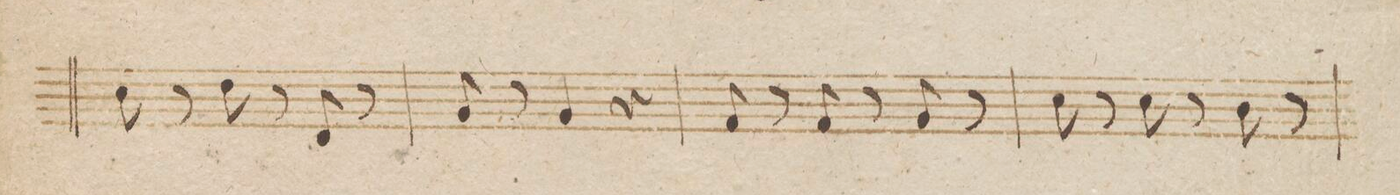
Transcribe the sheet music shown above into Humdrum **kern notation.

**kern	**dynam
*I"Viola.	*
*clefC3	*
*k[b-e-a-d-]	*
*met(c|)	*
*M3/4	*
8d-\	.
8r	.
8e-\	.
8r	.
8E-/	.
8r	.
=84	=84
8A-/	.
8r	.
4A-/	.
4r	.
=85	=85
8G/	.
8r	.
8G/	.
8r	.
8A-/	.
8r	.
=86	=86
8d-\	.
8r	.
8d-\	.
8r	.
8c\	.
8r	.
=87	=87
*-	*-
